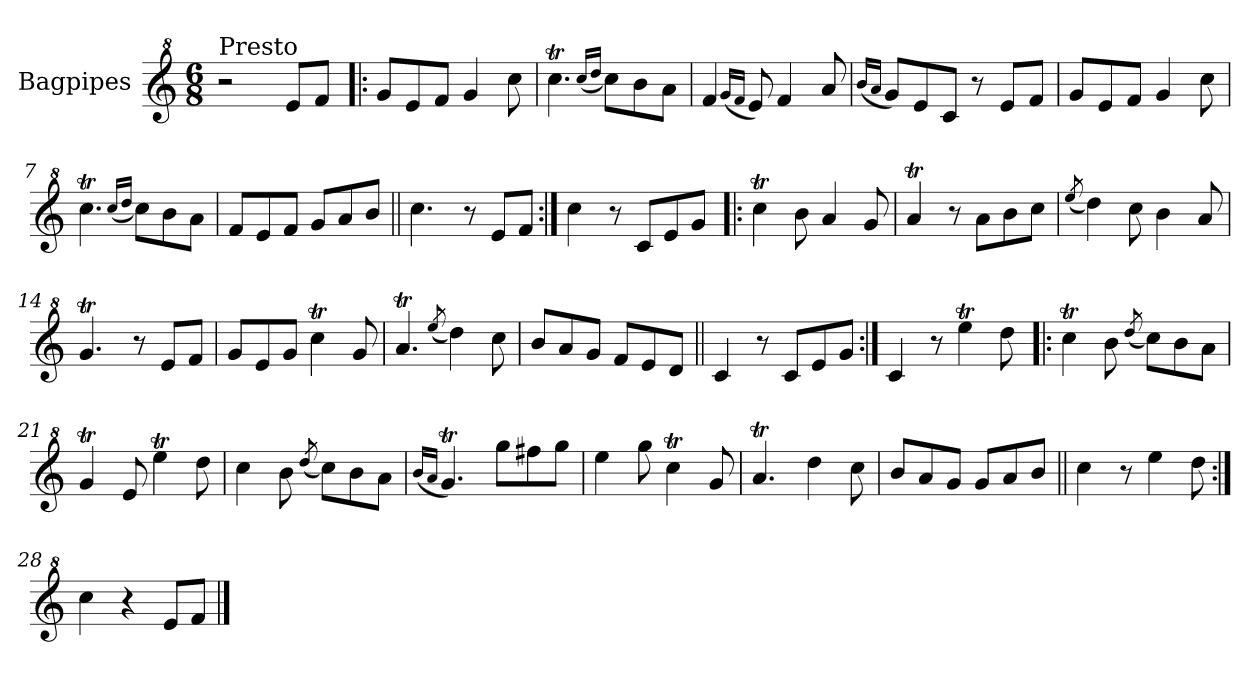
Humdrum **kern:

**kern
*part1
*staff1
*I"Bagpipes
*I'Bag
*clefG^2
*k[]
*C:
*M6/8
=1
!LO:TX:a:t=Presto
2r
8ee/L
8ff/J
=2!|:
8gg/L
8ee/
8ff/J
4gg/
8ccc\
=3
4.cccT\
(16qccc/LL
16qddd/JJ
8ccc\L)
8bb\
8aa\J
=4
4ff/
(16qgg/LL
16qff/JJ
8ee/)
4ff/
8aa/
=5
(16qbb/LL
16qaa/JJ
8gg/L)
8ee/
8cc/J
8r
8ee/L
8ff/J
=6
8gg/L
8ee/
8ff/J
4gg/
8ccc\
=7
4.cccT\
(16qccc/LL
16qddd/JJ
8ccc\L)
8bb\
8aa\J
!!LO:LB:g=z
=8
8ff/L
8ee/
8ff/J
8gg/L
8aa/
8bb/J
=9||
4.ccc\
8r
8ee/L
8ff/J
=10:|!
4ccc\
8r
8cc/L
8ee/
8gg/J
=11!|:
4cccT\
8bb\
4aa/
8gg/
=12
4aaT/
8r
8aa\L
8bb\
8ccc\J
=13
(8qeee/
4ddd\)
8ccc\
4bb\
8aa/
=14
4.ggT/
8r
8ee/L
8ff/J
=15
8gg/L
8ee/
8gg/J
4cccT\
8gg/
!!LO:LB:g=z
=16
4.aaT/
(8qeee/
4ddd\)
8ccc\
=17
8bb/L
8aa/
8gg/J
8ff/L
8ee/
8dd/J
=18||
4cc/
8r
8cc/L
8ee/
8gg/J
=19:|!
4cc/
8r
4eeet\
8ddd\
=20!|:
4cccT\
8bb\
(8qddd/
8ccc\L)
8bb\
8aa\J
=21
4ggT/
8ee/
4eeet\
8ddd\
=22
4ccc\
8bb\
(8qddd/
8ccc\L)
8bb\
8aa\J
=23
(16qbb/LL
16qaa/JJ
4.ggT/)
8ggg\L
8fff#X\
8ggg\J
!!LO:LB:g=z
=24
4eee\
8ggg\
4cccT\
8gg/
=25
4.aaT/
4ddd\
8ccc\
=26
8bb/L
8aa/
8gg/J
8gg/L
8aa/
8bb/J
=27||
4ccc\
8r
4eee\
8ddd\
=28:|!
4ccc\
4r
8ee/L
8ff/J
==
*-
